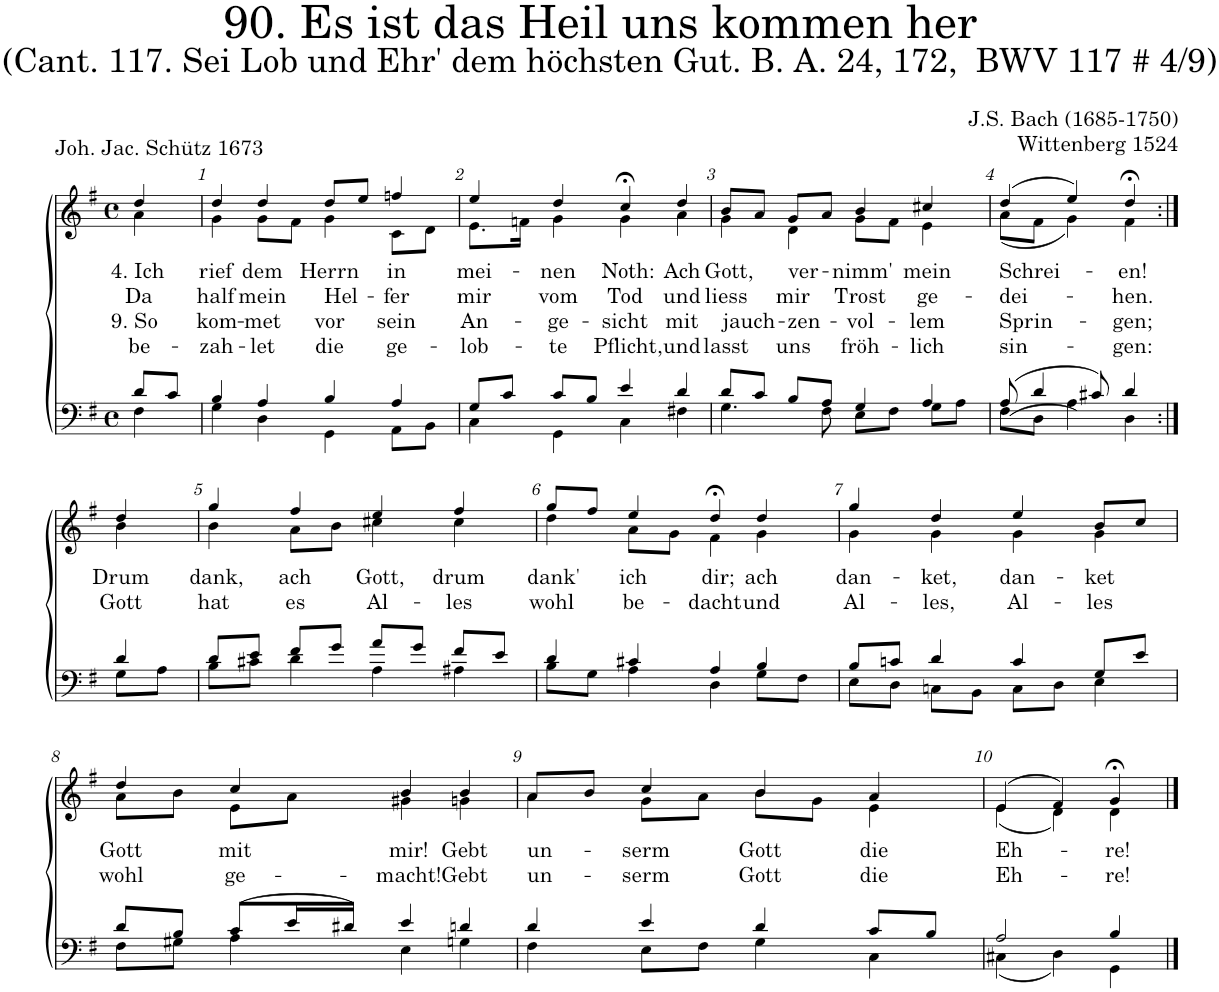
**kern	**kern	**text	**text	**text	**text
*part2	*part1	*part1	*part1	*part1	*part1
*staff2	*staff1	*staff1	*staff1	*staff1	*staff1
*I"Tenor/Bass	*I"Soprano/Alto	*	*	*	*
*clefF4	*clefG2	*	*	*	*
*k[f#]	*k[f#]	*	*	*	*
*M4/4	*M4/4	*	*	*	*
*met(c)	*met(c)	*	*	*	*
=	=	=	=	=	=
*^	*	*	*	*	*
!	!	!	!LO:LY:b	!LO:LY:b	!LO:LY:b	!LO:LY:b
*	*	*^	*	*	*	*
8d/L	4F#\	4dd/	4a\	4. Ich	Da	9. So	be-
8c/J	.	.	.	.	.	.	.
=1	=1	=1	=1	=1	=1	=1	=1
!	!	!	!	!LO:LY:b	!LO:LY:b	!LO:LY:b	!LO:LY:b
4B/	4G\	4dd/	4g\	rief	half	kom-	-zah-
!	!	!	!	!LO:LY:b	!LO:LY:b	!LO:LY:b	!LO:LY:b
4A/	4D\	4dd/	8g\L	dem	mein	-met	-let
.	.	.	8f#\J	.	.	.	.
!	!	!	!	!LO:LY:b	!LO:LY:b	!LO:LY:b	!LO:LY:b
4B/	4GG\	8dd/L	4g\	Herrn	Hel-	vor	die
.	.	8ee/J	.	.	.	.	.
!	!	!	!	!LO:LY:b	!LO:LY:b	!LO:LY:b	!LO:LY:b
4A/	8AA\L	4ffn/	8c\L	in	-fer	sein	ge-
.	8BB\J	.	8d\J	.	.	.	.
=2	=2	=2	=2	=2	=2	=2	=2
!	!	!	!	!LO:LY:b	!LO:LY:b	!LO:LY:b	!LO:LY:b
8G/L	4C\	4ee;</	8.e\L	mei-	mir	An-	-lob-
8c/J	.	.	.	.	.	.	.
.	.	.	16fn\Jk	.	.	.	.
!	!	!	!	!LO:LY:b	!LO:LY:b	!LO:LY:b	!LO:LY:b
8c/L	4GG\	4dd/	4g\	-nen	vom	-ge-	-te
8B/J	.	.	.	.	.	.	.
!	!	!	!	!LO:LY:b	!LO:LY:b	!LO:LY:b	!LO:LY:b
4e/	4C\	4cc;<,/	4g\	Noth:	Tod	-sicht	Pflicht,
!	!	!	!	!LO:LY:b	!LO:LY:b	!LO:LY:b	!LO:LY:b
4d/	4F#X\	4dd/	4a\	Ach	und	mit	und
=3	=3	=3	=3	=3	=3	=3	=3
!	!	!	!	!LO:LY:b	!LO:LY:b	!LO:LY:b	!LO:LY:b
8d/L	4.G\	8b/L	4g\	Gott,	liess	jauch-	lasst
8c/J	.	8a/J	.	.	.	.	.
!	!	!	!	!LO:LY:b	!LO:LY:b	!LO:LY:b	!LO:LY:b
8B/L	.	8g/L	4d\	ver-	mir	-zen-	uns
8A/J	8F#\	8a/J	.	.	.	.	.
!	!	!	!	!LO:LY:b	!LO:LY:b	!LO:LY:b	!LO:LY:b
4G/	8E\L	4b/	8g\L	-nimm'	Trost	-vol-	fröh-
.	8F#\J	.	8f#\J	.	.	.	.
!	!	!	!	!LO:LY:b	!LO:LY:b	!LO:LY:b	!LO:LY:b
4A/	8G\L	4cc#X/	4e\	mein	ge-	-lem	-lich
.	8A\J	.	.	.	.	.	.
=4	=4	=4	=4	=4	=4	=4	=4
!	!	!	!	!LO:LY:b	!LO:LY:b	!LO:LY:b	!LO:LY:b
(8A/	(>8F#\L	(4dd/	(8a\L	Schrei-	-dei-	Sprin-	sin-
4d/	8D\J	.	8f#\J	.	.	.	.
.	4A\)	4ee/)	4g\)	.	.	.	.
8c#X/)	.	.	.	.	.	.	.
!	!	!	!	!LO:LY:b	!LO:LY:b	!LO:LY:b	!LO:LY:b
4d/	4D\	4dd;<,/	4f#\	-en!	-hen.	-gen;	-gen:
!!LO:LB:g=z	!!
=4X1:|!	=4X1:|!	=4X1:|!	=4X1:|!	=4X1:|!	=4X1:|!	=4X1:|!	=4X1:|!
!	!	!	!	!LO:LY:b	!LO:LY:b	!	!
4d/	8G\L	4dd/	4b\	Drum	Gott	.	.
.	8A\J	.	.	.	.	.	.
=5	=5	=5	=5	=5	=5	=5	=5
!	!	!	!	!LO:LY:b	!LO:LY:b	!	!
8d/L	8B\L	4gg/	4b\	dank,	hat	.	.
8e/J	8c#X\J	.	.	.	.	.	.
!	!	!	!	!LO:LY:b	!LO:LY:b	!	!
8f#/L	4d\	4ff#/	8a\L	ach	es	.	.
8g/J	.	.	8b\J	.	.	.	.
!	!	!	!	!LO:LY:b	!LO:LY:b	!	!
8a/L	4A\	4ee/	4cc#X\	Gott,	Al-	.	.
8g/J	.	.	.	.	.	.	.
!	!	!	!	!LO:LY:b	!LO:LY:b	!	!
8f#/L	4A#X\	4ff#/	4cc#\	drum	-les	.	.
8e/J	.	.	.	.	.	.	.
=6	=6	=6	=6	=6	=6	=6	=6
!	!	!	!	!LO:LY:b	!LO:LY:b	!	!
4d/	8B\L	8gg;</L	4dd\	dank'	wohl	.	.
.	8G\J	8ff#/J	.	.	.	.	.
!	!	!	!	!LO:LY:b	!LO:LY:b	!	!
4c#X/	4A\	4ee/	8a\L	ich	be-	.	.
.	.	.	8g\J	.	.	.	.
!	!	!	!	!LO:LY:b	!LO:LY:b	!	!
4A/	4D\	4dd;<,/	4f#\	dir;	-dacht	.	.
!	!	!	!	!LO:LY:b	!LO:LY:b	!	!
4B/	8G\L	4dd/	4g\	ach	und	.	.
.	8F#\J	.	.	.	.	.	.
=7	=7	=7	=7	=7	=7	=7	=7
!	!	!	!	!LO:LY:b	!LO:LY:b	!	!
8B/L	8E\L	4gg/	4g\	dan-	Al-	.	.
8cn/J	8D\J	.	.	.	.	.	.
!	!	!	!	!LO:LY:b	!LO:LY:b	!	!
4d/	8Cn\L	4dd/	4g\	-ket,	-les,	.	.
.	8BB\J	.	.	.	.	.	.
!	!	!	!	!LO:LY:b	!LO:LY:b	!	!
4c/	8C\L	4ee/	4g\	dan-	Al-	.	.
.	8D\J	.	.	.	.	.	.
!	!	!	!	!LO:LY:b	!LO:LY:b	!	!
8G/L	4E\	8b/L	4g\	-ket	-les	.	.
8e/J	.	8cc/J	.	.	.	.	.
!!LO:LB:g=z	!!
=8	=8	=8	=8	=8	=8	=8	=8
!	!	!	!	!LO:LY:b	!LO:LY:b	!	!
8d/L	8F#\L	4dd/	8a\L	Gott	wohl	.	.
8B/J	8G#X\J	.	8b\J	.	.	.	.
!	!	!	!	!LO:LY:b	!LO:LY:b	!	!
(8c/L	4A\	4cc/	8e\L	mit	ge-	.	.
16e/L	.	.	8a\J	.	.	.	.
16d#X/JJ)	.	.	.	.	.	.	.
!	!	!	!	!LO:LY:b	!LO:LY:b	!	!
4e/	4E\	4b,/	4g#X\	mir!	-macht!	.	.
!	!	!	!	!LO:LY:b	!LO:LY:b	!	!
4dn/	4Gn\	4b/	4gn\	Gebt	Gebt	.	.
=9	=9	=9	=9	=9	=9	=9	=9
!	!	!	!	!LO:LY:b	!LO:LY:b	!	!
4d/	4F#\	8a;</L	4a\	un-	un-	.	.
.	.	8b/J	.	.	.	.	.
!	!	!	!	!LO:LY:b	!LO:LY:b	!	!
4e/	8E\L	4cc/	8g\L	-serm	-serm	.	.
.	8F#\J	.	8a\J	.	.	.	.
!	!	!	!	!LO:LY:b	!LO:LY:b	!	!
4d/	4G\	4b/	8b\L	Gott	Gott	.	.
.	.	.	8g\J	.	.	.	.
!	!	!	!	!LO:LY:b	!LO:LY:b	!	!
8c/L	4C\	4a/	4e\	die	die	.	.
8B/J	.	.	.	.	.	.	.
=10	=10	=10	=10	=10	=10	=10	=10
!	!	!	!	!LO:LY:b	!LO:LY:b	!	!
2A/	(4C#X\	(4e/	(4e\	Eh-	Eh-	.	.
.	4D\)	4f#/)	4d\)	.	.	.	.
!	!	!	!	!LO:LY:b	!LO:LY:b	!	!
4B/	4GG\	4g;</	4d\	-re!	-re!	.	.
*v	*v	*	*	*	*	*	*
*	*v	*v	*	*	*	*
==	==	==	==	==	==
*-	*-	*-	*-	*-	*-
